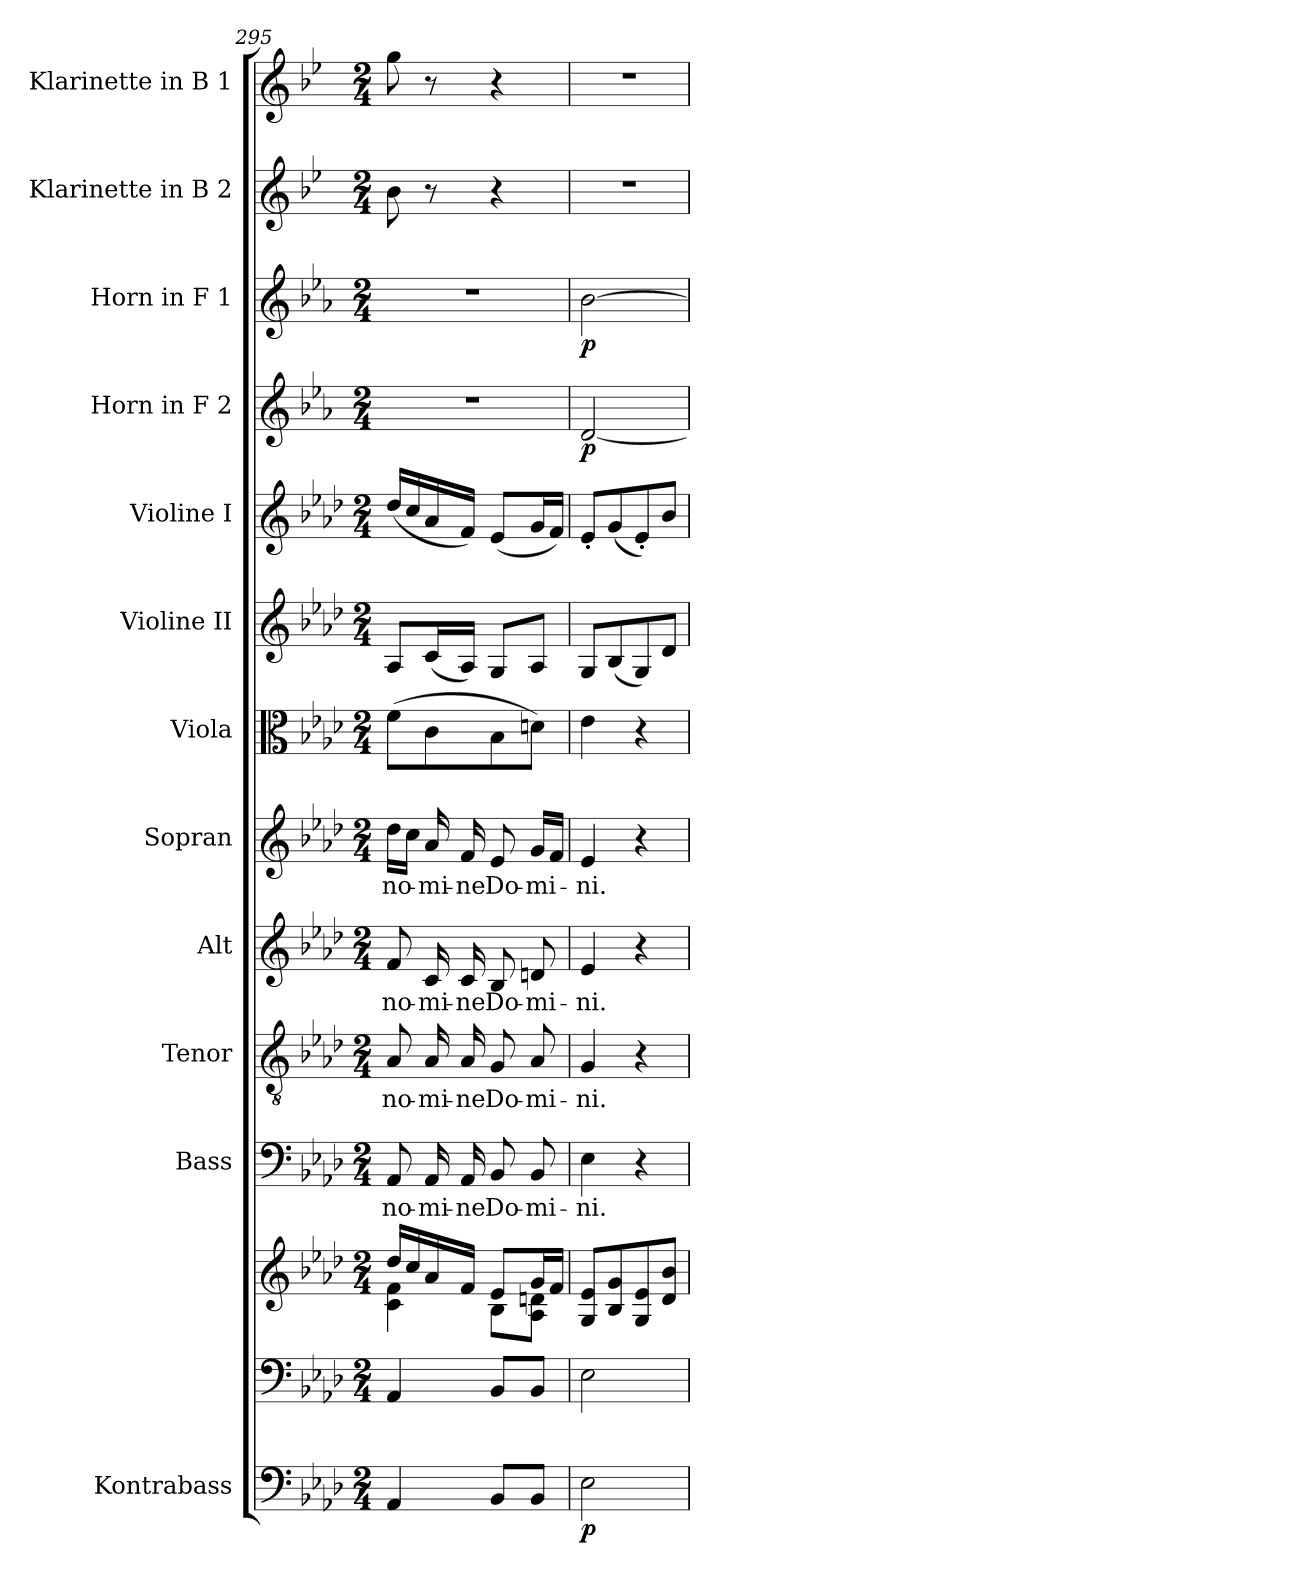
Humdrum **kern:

**kern	**dynam	**kern	**kern	**kern	**text	**kern	**text	**kern	**text	**kern	**text	**kern	**kern	**kern	**kern	**dynam	**kern	**dynam	**kern	**kern
*part13	*part13	*part12	*part12	*part11	*part11	*part10	*part10	*part9	*part9	*part8	*part8	*part7	*part6	*part5	*part4	*part4	*part3	*part3	*part2	*part1
*staff14	*staff14	*staff13	*staff12	*staff11	*staff11	*staff10	*staff10	*staff9	*staff9	*staff8	*staff8	*staff7	*staff6	*staff5	*staff4	*staff4	*staff3	*staff3	*staff2	*staff1
*I"Kontrabass	*	*	*	*I"Bass	*	*I"Tenor	*	*I"Alt	*	*I"Sopran	*	*I"Viola	*I"Violine II	*I"Violine I	*I"Horn in F 2	*	*I"Horn in F 1	*	*I"Klarinette in B 2	*I"Klarinette in B 1
*I'Kb.	*	*	*	*I'B	*	*I'T	*	*I'A	*	*I'S	*	*I'Vla.	*I'Vl. II	*I'Vl. I	*I'Hrn. 2	*	*I'Hrn. 1	*	*	*
*clefF4	*	*clefF4	*clefG2	*clefF4	*	*clefGv2	*	*clefG2	*	*clefG2	*	*clefC3	*clefG2	*clefG2	*clefG2	*	*clefG2	*	*clefG2	*clefG2
*ITrd7c12	*	*	*	*	*	*	*	*	*	*	*	*	*	*	*ITrd4c7	*	*ITrd4c7	*	*ITrd1c2	*ITrd1c2
*k[b-e-a-d-]	*	*k[b-e-a-d-]	*k[b-e-a-d-]	*k[b-e-a-d-]	*	*k[b-e-a-d-]	*	*k[b-e-a-d-]	*	*k[b-e-a-d-]	*	*k[b-e-a-d-]	*k[b-e-a-d-]	*k[b-e-a-d-]	*k[b-e-a-d-]	*	*k[b-e-a-d-]	*	*k[b-e-a-d-]	*k[b-e-a-d-]
*A-:	*	*A-:	*A-:	*A-:	*	*A-:	*	*A-:	*	*A-:	*	*A-:	*A-:	*A-:	*A-:	*	*A-:	*	*A-:	*A-:
*M2/4	*	*M2/4	*M2/4	*M2/4	*	*M2/4	*	*M2/4	*	*M2/4	*	*M2/4	*M2/4	*M2/4	*M2/4	*	*M2/4	*	*M2/4	*M2/4
=295	=295	=295	=295	=295	=295	=295	=295	=295	=295	=295	=295	=295	=295	=295	=295	=295	=295	=295	=295	=295
*	*	*	*^	*	*	*	*	*	*	*	*	*	*	*	*	*	*	*	*	*
!	!	!	!	!	!	!LO:LY:b	!	!LO:LY:b	!	!LO:LY:b	!	!LO:LY:b	!	!	!	!	!	!	!	!	!
4AAA-/	.	4AA-/	16dd-/LL	4c\ 4f\	8AA-/	no-	8A-/	no-	8f/	no-	16dd-\LL	no-	(>8f\L	8A-/L	(<16dd-/LL	2r	.	2r	.	8a-\	8ff\
.	.	.	16cc/	.	.	.	.	.	.	.	16cc\JJ	.	.	.	16cc/	.	.	.	.	.	.
!	!	!	!	!	!	!LO:LY:b	!	!LO:LY:b	!	!LO:LY:b	!	!LO:LY:b	!	!	!	!	!	!	!	!	!
.	.	.	16a-/	.	16AA-/	-mi-	16A-/	-mi-	16c/	-mi-	16a-/	-mi-	8c\	(<16c/L	16a-/	.	.	.	.	8r	8r
!	!	!	!	!	!	!LO:LY:b	!	!LO:LY:b	!	!LO:LY:b	!	!LO:LY:b	!	!	!	!	!	!	!	!	!
.	.	.	16f/JJ	.	16AA-/	-ne	16A-/	-ne	16c/	-ne	16f/	-ne	.	16A-/JJ)	16f/JJ)	.	.	.	.	.	.
!	!	!	!	!	!	!LO:LY:b	!	!LO:LY:b	!	!LO:LY:b	!	!LO:LY:b	!	!	!	!	!	!	!	!	!
8BBB-/L	.	8BB-/L	8e-/L	8B-\L	8BB-/	Do-	8G/	Do-	8B-/	Do-	8e-/	Do-	8B-\	8G/L	(<8e-/L	.	.	.	.	4r	4r
!	!	!	!	!	!	!LO:LY:b	!	!LO:LY:b	!	!LO:LY:b	!	!LO:LY:b	!	!	!	!	!	!	!	!	!
8BBB-/J	.	8BB-/J	16g/L	8A-\ 8dn\J	8BB-/	-mi-	8A-/	-mi-	8dn/	-mi-	16g/LL	-mi-	8dn\J)	8A-/J	16g/L	.	.	.	.	.	.
.	.	.	16f/JJ	.	.	.	.	.	.	.	16f/JJ	.	.	.	16f/JJ)	.	.	.	.	.	.
*	*	*	*v	*v	*	*	*	*	*	*	*	*	*	*	*	*	*	*	*	*	*
=296	=296	=296	=296	=296	=296	=296	=296	=296	=296	=296	=296	=296	=296	=296	=296	=296	=296	=296	=296	=296
!	!LO:DY:b	!	!	!	!LO:LY:b	!	!LO:LY:b	!	!LO:LY:b	!	!LO:LY:b	!	!	!	!	!LO:DY:b	!	!LO:DY:b	!	!
2EE-\	p	2E-\	8G/ 8e-/L	4E-\	-ni.	4G/	-ni.	4e-/	-ni.	4e-/	-ni.	4e-\	8G/L	8e-'</L	[2G/	p	[2e-\	p	2r	2r
.	.	.	8B-/ 8g/	.	.	.	.	.	.	.	.	.	(<8B-/	(<8g/	.	.	.	.	.	.
.	.	.	8G/ 8e-/	4r	.	4r	.	4r	.	4r	.	4r	8G/)	8e-'</)	.	.	.	.	.	.
.	.	.	8d-/ 8b-/J	.	.	.	.	.	.	.	.	.	8d-/J	8b-/J	.	.	.	.	.	.
=	=	=	=	=	=	=	=	=	=	=	=	=	=	=	=	=	=	=	=	=
*-	*-	*-	*-	*-	*-	*-	*-	*-	*-	*-	*-	*-	*-	*-	*-	*-	*-	*-	*-	*-
